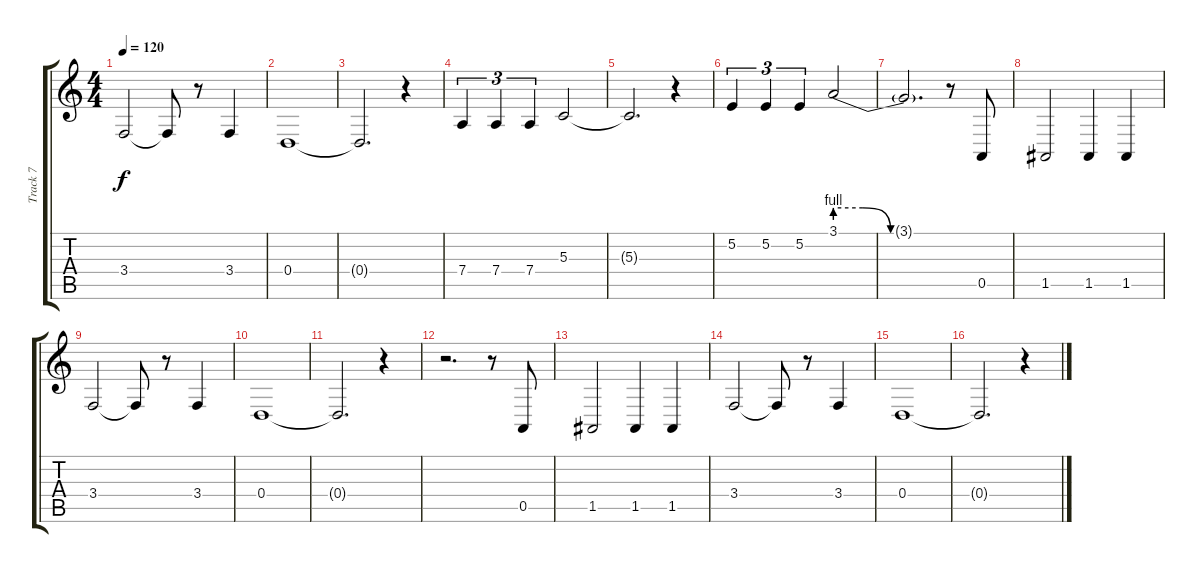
\track ("Track 7" "Track 7") {instrument lead6voice}
\staff {score tabs}
\tuning (E4 B3 G3 D3 A2 E2) {hide}
\ts (4 4)
\tempo 120
\clef g2
\ks c
3.4.2{dy f} 3.4{t}.8 r.8 3.4.4 |
0.4.1 |
0.4{t}.2{d} r.4 |
7.4.4{tu (3 2)} 7.4.4{tu (3 2)} 7.4.4{tu (3 2)} 5.3.2 |
5.3{t}.2{d} r.4 |
5.2.4{tu (3 2)} 5.2.4{tu (3 2)} 5.2.4{tu (3 2)} 3.1{be (custom 0 4 15 4 30 0 60 0)}.2 |
3.1{t}.2{d} r.8 0.5.8 |
1.5.2 1.5.4 1.5.4 |
3.4.2 3.4{t}.8 r.8 3.4.4 |
0.4.1 |
0.4{t}.2{d} r.4 |
r.2{d} r.8 0.5.8 |
1.5.2 1.5.4 1.5.4 |
3.4.2 3.4{t}.8 r.8 3.4.4 |
0.4.1 |
0.4{t}.2{d} r.4
